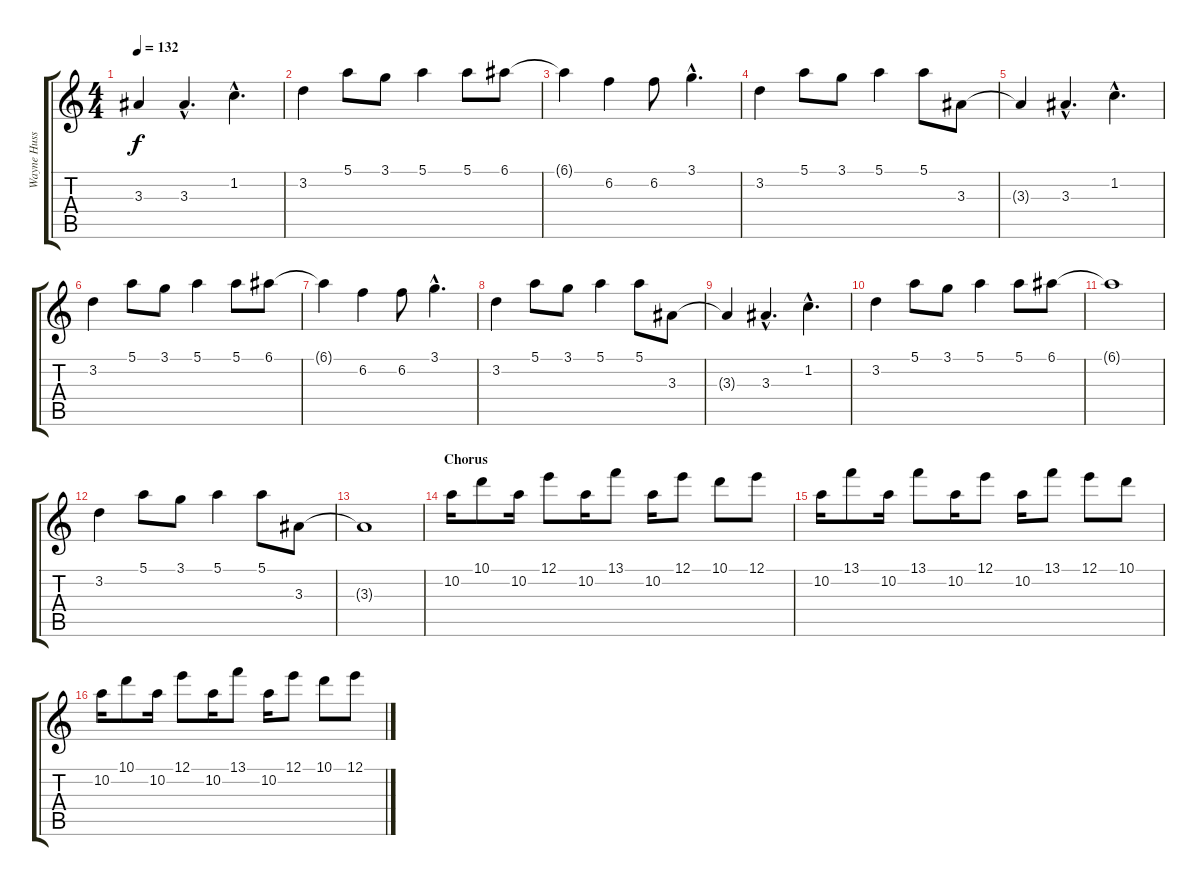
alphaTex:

\track ("Wayne Hussey" "Wayne Huss") {instrument electricguitarclean}
\staff {score tabs}
\tuning (E4 B3 G3 D3 A2 E2) {hide}
\ts (4 4)
\tempo 132
\clef g2
\ks c
3.3{t}.4{dy f} 3.3{hac}.4{d} 1.2{hac}.4{d} |
3.2.4 5.1.8 3.1.8 5.1.4 5.1.8 6.1.8 |
6.1{t}.4 6.2.4 6.2.8 3.1{hac}.4{d} |
3.2.4 5.1.8 3.1.8 5.1.4 5.1.8 3.3.8 |
3.3{t}.4 3.3{hac}.4{d} 1.2{hac}.4{d} |
3.2.4 5.1.8 3.1.8 5.1.4 5.1.8 6.1.8 |
6.1{t}.4 6.2.4 6.2.8 3.1{hac}.4{d} |
3.2.4 5.1.8 3.1.8 5.1.4 5.1.8 3.3.8 |
3.3{t}.4 3.3{hac}.4{d} 1.2{hac}.4{d} |
3.2.4 5.1.8 3.1.8 5.1.4 5.1.8 6.1.8 |
6.1{t}.1 |
3.2.4 5.1.8 3.1.8 5.1.4 5.1.8 3.3.8 |
3.3{t}.1 |
\section ("" "Chorus")
10.2.16 10.1.8 10.2.16 12.1.8 10.2.16 13.1.8 10.2.16 12.1.8 10.1.8 12.1.8 |
10.2.16 13.1.8 10.2.16 13.1.8 10.2.16 12.1.8 10.2.16 13.1.8 12.1.8 10.1.8 |
10.2.16 10.1.8 10.2.16 12.1.8 10.2.16 13.1.8 10.2.16 12.1.8 10.1.8 12.1.8
